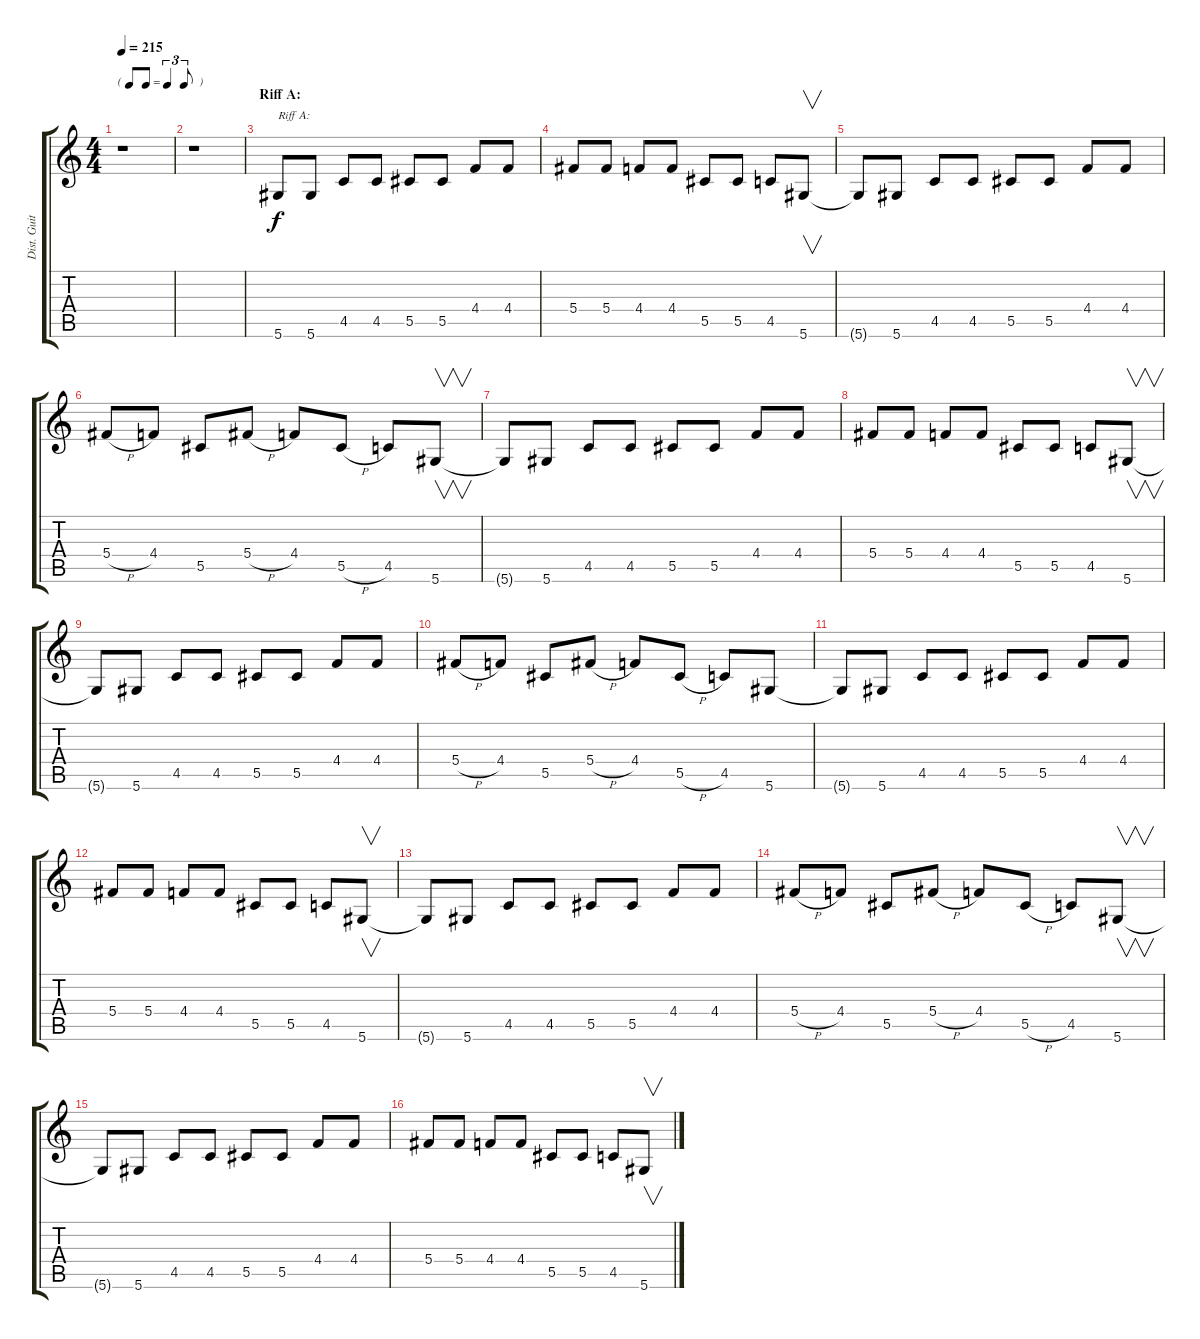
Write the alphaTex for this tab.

\track ("Dist. Guitar 1" "Dist. Guit") {instrument distortionguitar}
\staff {score tabs}
\tuning (Eb4 Bb3 Gb3 Db3 Ab2 Eb2) {hide}
\ts (4 4)
\tf triplet8th
\tempo 215
\clef g2
\ks c
r.1{dy f} |
r.1 |
\section ("" "Riff A:")
5.6.8{txt "Riff A:"} 5.6.8 4.5.8 4.5.8 5.5.8 5.5.8 4.4.8 4.4.8 |
5.4.8 5.4.8 4.4.8 4.4.8 5.5.8 5.5.8 4.5.8 5.6.8{v} |
5.6{t}.8 5.6.8 4.5.8 4.5.8 5.5.8 5.5.8 4.4.8 4.4.8 |
5.4{h}.8 4.4.8 5.5.8 5.4{h}.8 4.4.8 5.5{h}.8 4.5.8 5.6.8{v} |
5.6{t}.8 5.6.8 4.5.8 4.5.8 5.5.8 5.5.8 4.4.8 4.4.8 |
5.4.8 5.4.8 4.4.8 4.4.8 5.5.8 5.5.8 4.5.8 5.6.8{v} |
5.6{t}.8 5.6.8 4.5.8 4.5.8 5.5.8 5.5.8 4.4.8 4.4.8 |
5.4{h}.8 4.4.8 5.5.8 5.4{h}.8 4.4.8 5.5{h}.8 4.5.8 5.6.8 |
5.6{t}.8 5.6.8 4.5.8 4.5.8 5.5.8 5.5.8 4.4.8 4.4.8 |
5.4.8 5.4.8 4.4.8 4.4.8 5.5.8 5.5.8 4.5.8 5.6.8{v} |
5.6{t}.8 5.6.8 4.5.8 4.5.8 5.5.8 5.5.8 4.4.8 4.4.8 |
5.4{h}.8 4.4.8 5.5.8 5.4{h}.8 4.4.8 5.5{h}.8 4.5.8 5.6.8{v} |
5.6{t}.8 5.6.8 4.5.8 4.5.8 5.5.8 5.5.8 4.4.8 4.4.8 |
5.4.8 5.4.8 4.4.8 4.4.8 5.5.8 5.5.8 4.5.8 5.6.8{v}
